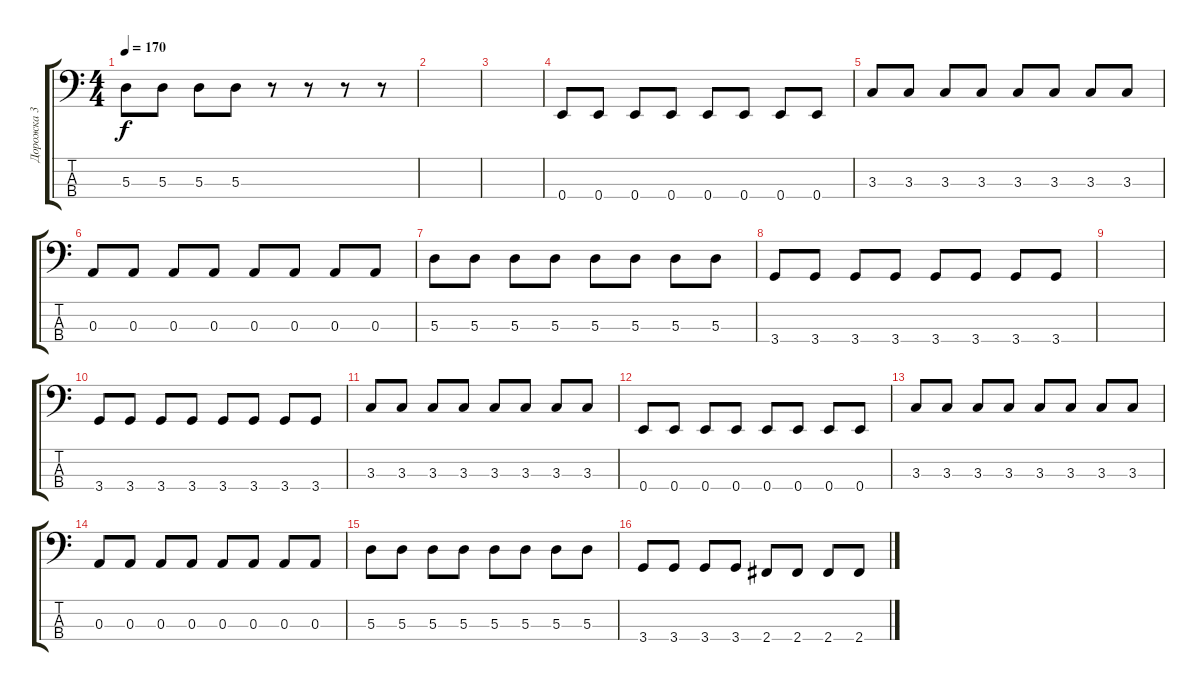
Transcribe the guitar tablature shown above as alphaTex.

\track ("Дорожка 3" "Дорожка 3") {instrument electricbasspick}
\staff {score tabs}
\tuning (G2 D2 A1 E1) {hide}
\ts (4 4)
\tempo 170
\clef f4
\ks c
5.3.8{dy f} 5.3.8 5.3.8 5.3.8 r.8 r.8 r.8 r.8 |
|
|
0.4.8 0.4.8 0.4.8 0.4.8 0.4.8 0.4.8 0.4.8 0.4.8 |
3.3.8 3.3.8 3.3.8 3.3.8 3.3.8 3.3.8 3.3.8 3.3.8 |
0.3.8 0.3.8 0.3.8 0.3.8 0.3.8 0.3.8 0.3.8 0.3.8 |
5.3.8 5.3.8 5.3.8 5.3.8 5.3.8 5.3.8 5.3.8 5.3.8 |
3.4.8 3.4.8 3.4.8 3.4.8 3.4.8 3.4.8 3.4.8 3.4.8 |
|
3.4.8 3.4.8 3.4.8 3.4.8 3.4.8 3.4.8 3.4.8 3.4.8 |
3.3.8 3.3.8 3.3.8 3.3.8 3.3.8 3.3.8 3.3.8 3.3.8 |
0.4.8 0.4.8 0.4.8 0.4.8 0.4.8 0.4.8 0.4.8 0.4.8 |
3.3.8 3.3.8 3.3.8 3.3.8 3.3.8 3.3.8 3.3.8 3.3.8 |
0.3.8 0.3.8 0.3.8 0.3.8 0.3.8 0.3.8 0.3.8 0.3.8 |
5.3.8 5.3.8 5.3.8 5.3.8 5.3.8 5.3.8 5.3.8 5.3.8 |
3.4.8 3.4.8 3.4.8 3.4.8 2.4.8 2.4.8 2.4.8 2.4.8
